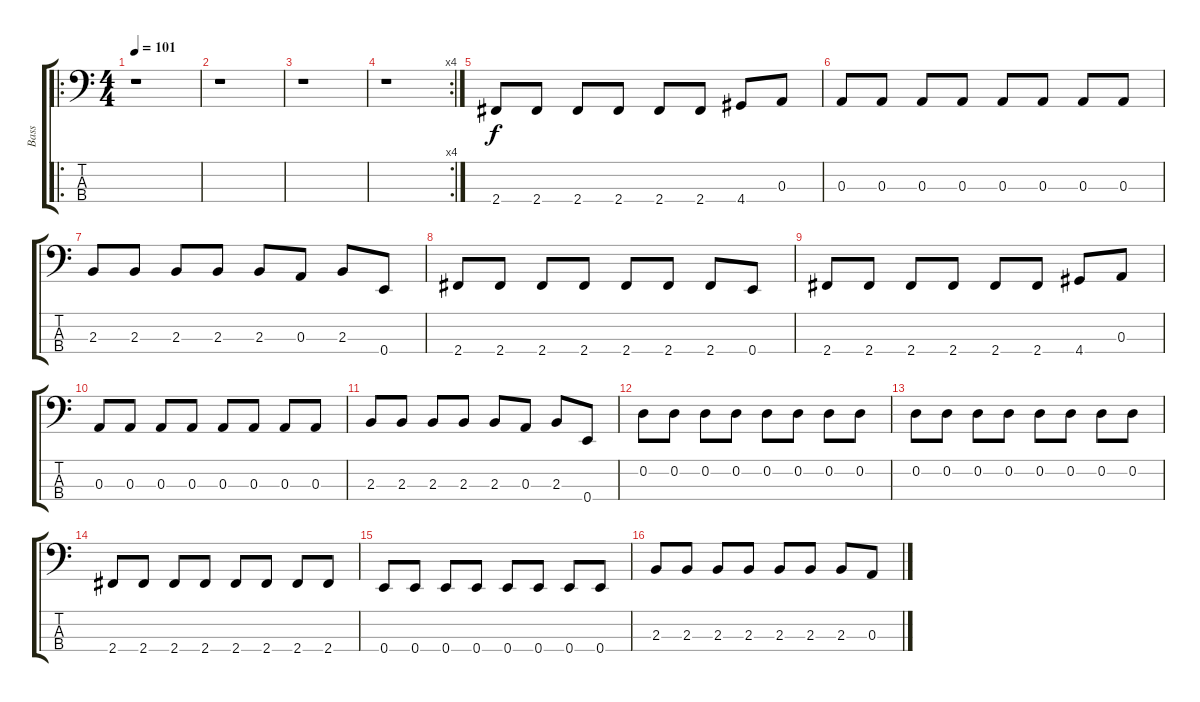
\track ("Bass" "Bass") {instrument electricbassfinger}
\staff {score tabs}
\tuning (G2 D2 A1 E1) {hide}
\ro
\ts (4 4)
\tempo 101
\clef f4
\ks c
r.1{dy f instrument electricbassfinger} |
r.1 |
r.1 |
\rc 4
r.1 |
2.4.8 2.4.8 2.4.8 2.4.8 2.4.8 2.4.8 4.4.8 0.3.8 |
0.3.8 0.3.8 0.3.8 0.3.8 0.3.8 0.3.8 0.3.8 0.3.8 |
2.3.8 2.3.8 2.3.8 2.3.8 2.3.8 0.3.8 2.3.8 0.4.8 |
2.4.8 2.4.8 2.4.8 2.4.8 2.4.8 2.4.8 2.4.8 0.4.8 |
2.4.8 2.4.8 2.4.8 2.4.8 2.4.8 2.4.8 4.4.8 0.3.8 |
0.3.8 0.3.8 0.3.8 0.3.8 0.3.8 0.3.8 0.3.8 0.3.8 |
2.3.8 2.3.8 2.3.8 2.3.8 2.3.8 0.3.8 2.3.8 0.4.8 |
0.2.8 0.2.8 0.2.8 0.2.8 0.2.8 0.2.8 0.2.8 0.2.8 |
0.2.8 0.2.8 0.2.8 0.2.8 0.2.8 0.2.8 0.2.8 0.2.8 |
2.4.8 2.4.8 2.4.8 2.4.8 2.4.8 2.4.8 2.4.8 2.4.8 |
0.4.8 0.4.8 0.4.8 0.4.8 0.4.8 0.4.8 0.4.8 0.4.8 |
2.3.8 2.3.8 2.3.8 2.3.8 2.3.8 2.3.8 2.3.8 0.3.8
